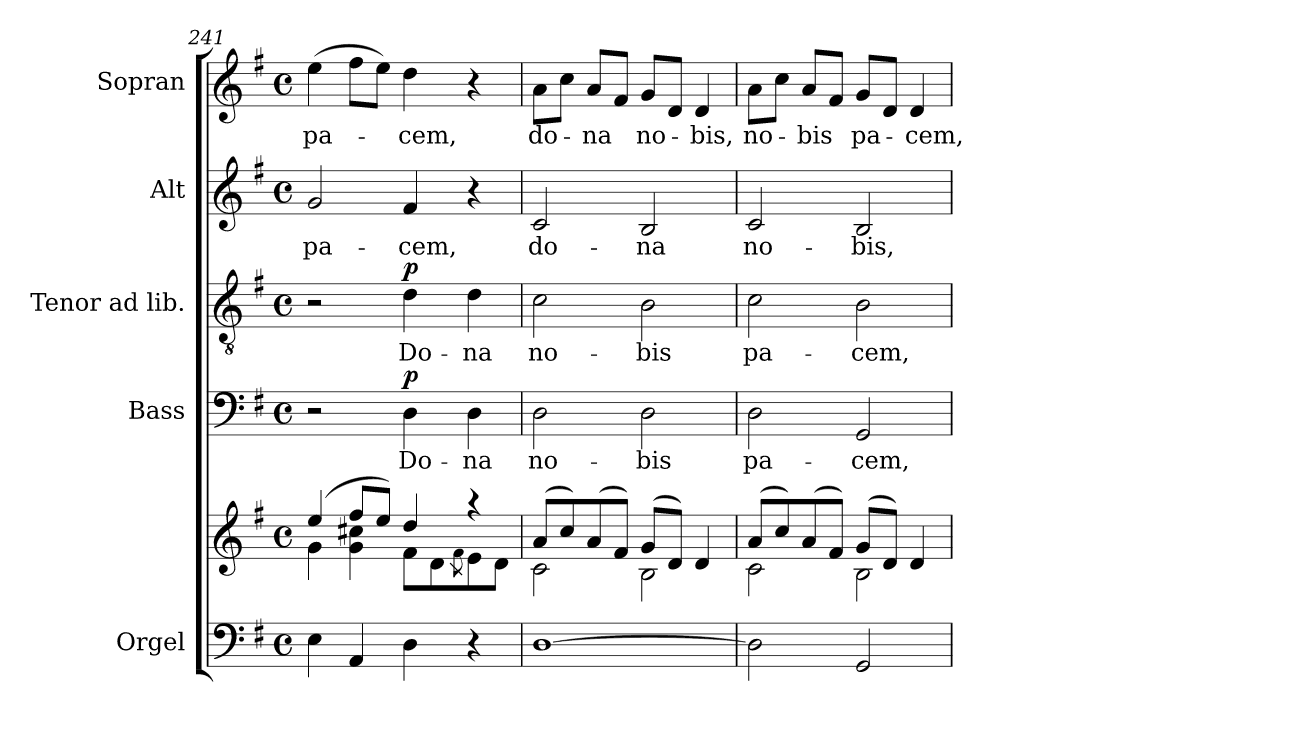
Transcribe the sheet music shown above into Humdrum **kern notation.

**kern	**kern	**kern	**text	**dynam	**kern	**text	**dynam	**kern	**text	**kern	**text
*part5	*part5	*part4	*part4	*part4	*part3	*part3	*part3	*part2	*part2	*part1	*part1
*staff6	*staff5	*staff4	*staff4	*staff4	*staff3	*staff3	*staff3	*staff2	*staff2	*staff1	*staff1
*I"Orgel	*	*I"Bass	*	*	*I"Tenor ad lib.	*	*	*I"Alt	*	*I"Sopran	*
*I'Org.	*	*I'B.	*	*	*I'T.	*	*	*I'A.	*	*I'S.	*
*clefF4	*clefG2	*clefF4	*	*	*clefGv2	*	*	*clefG2	*	*clefG2	*
*k[f#]	*k[f#]	*k[f#]	*	*	*k[f#]	*	*	*k[f#]	*	*k[f#]	*
*G:	*G:	*G:	*	*	*G:	*	*	*G:	*	*G:	*
*M4/4	*M4/4	*M4/4	*	*	*M4/4	*	*	*M4/4	*	*M4/4	*
*met(c)	*met(c)	*met(c)	*	*	*met(c)	*	*	*met(c)	*	*met(c)	*
=241	=241	=241	=241	=241	=241	=241	=241	=241	=241	=241	=241
*	*^	*	*	*	*	*	*	*	*	*	*
!	!	!	!	!	!	!	!	!	!	!LO:LY:b	!	!LO:LY:b
4E\	(>4ee/	4g\	2r	.	.	2r	.	.	2g/	pa-	(>4ee\	pa-
4AA/	8ff#/L	4g\ 4cc#X\	.	.	.	.	.	.	.	.	8ff#\L	.
.	8ee/J)	.	.	.	.	.	.	.	.	.	8ee\J)	.
!	!	!	!	!LO:LY:b	!LO:DY:a	!	!LO:LY:b	!LO:DY:a	!	!LO:LY:b	!	!LO:LY:b
4D\	4dd/	8f#\L	4D\	Do-	p	4d\	Do-	p	4f#/	-cem,	4dd\	-cem,
.	.	8d\	.	.	.	.	.	.	.	.	.	.
.	.	8qf#\	.	.	.	.	.	.	.	.	.	.
!	!	!	!	!LO:LY:b	!	!	!LO:LY:b	!	!	!	!	!
4r	4raa	8e\	4D\	-na	.	4d\	-na	.	4r	.	4r	.
.	.	8d\J	.	.	.	.	.	.	.	.	.	.
=242	=242	=242	=242	=242	=242	=242	=242	=242	=242	=242	=242	=242
!	!	!	!	!LO:LY:b	!	!	!LO:LY:b	!	!	!LO:LY:b	!	!LO:LY:b
[1D	(<8a/L	2c\	2D\	no-	.	2c\	no-	.	2c/	do-	8a\L	do-
.	8cc/)	.	.	.	.	.	.	.	.	.	8cc\J	.
!	!	!	!	!	!	!	!	!	!	!	!	!LO:LY:b
.	(<8a/	.	.	.	.	.	.	.	.	.	8a/L	-na
.	8f#/J)	.	.	.	.	.	.	.	.	.	8f#/J	.
!	!	!	!	!LO:LY:b	!	!	!LO:LY:b	!	!	!LO:LY:b	!	!LO:LY:b
.	(<8g/L	2B\	2D\	-bis	.	2B\	-bis	.	2B/	-na	8g/L	no-
.	8d/J)	.	.	.	.	.	.	.	.	.	8d/J	.
!	!	!	!	!	!	!	!	!	!	!	!	!LO:LY:b
.	4d/	.	.	.	.	.	.	.	.	.	4d/	-bis,
=243	=243	=243	=243	=243	=243	=243	=243	=243	=243	=243	=243	=243
!	!	!	!	!LO:LY:b	!	!	!LO:LY:b	!	!	!LO:LY:b	!	!LO:LY:b
2D\]	(<8a/L	2c\	2D\	pa-	.	2c\	pa-	.	2c/	no-	8a\L	no-
.	8cc/)	.	.	.	.	.	.	.	.	.	8cc\J	.
!	!	!	!	!	!	!	!	!	!	!	!	!LO:LY:b
.	(<8a/	.	.	.	.	.	.	.	.	.	8a/L	-bis
.	8f#/J)	.	.	.	.	.	.	.	.	.	8f#/J	.
!	!	!	!	!LO:LY:b	!	!	!LO:LY:b	!	!	!LO:LY:b	!	!LO:LY:b
2GG/	(<8g/L	2B\	2GG/	-cem,	.	2B\	-cem,	.	2B/	-bis,	8g/L	pa-
.	8d/J)	.	.	.	.	.	.	.	.	.	8d/J	.
!	!	!	!	!	!	!	!	!	!	!	!	!LO:LY:b
.	4d/	.	.	.	.	.	.	.	.	.	4d/	-cem,
*	*v	*v	*	*	*	*	*	*	*	*	*	*
=	=	=	=	=	=	=	=	=	=	=	=
*-	*-	*-	*-	*-	*-	*-	*-	*-	*-	*-	*-
